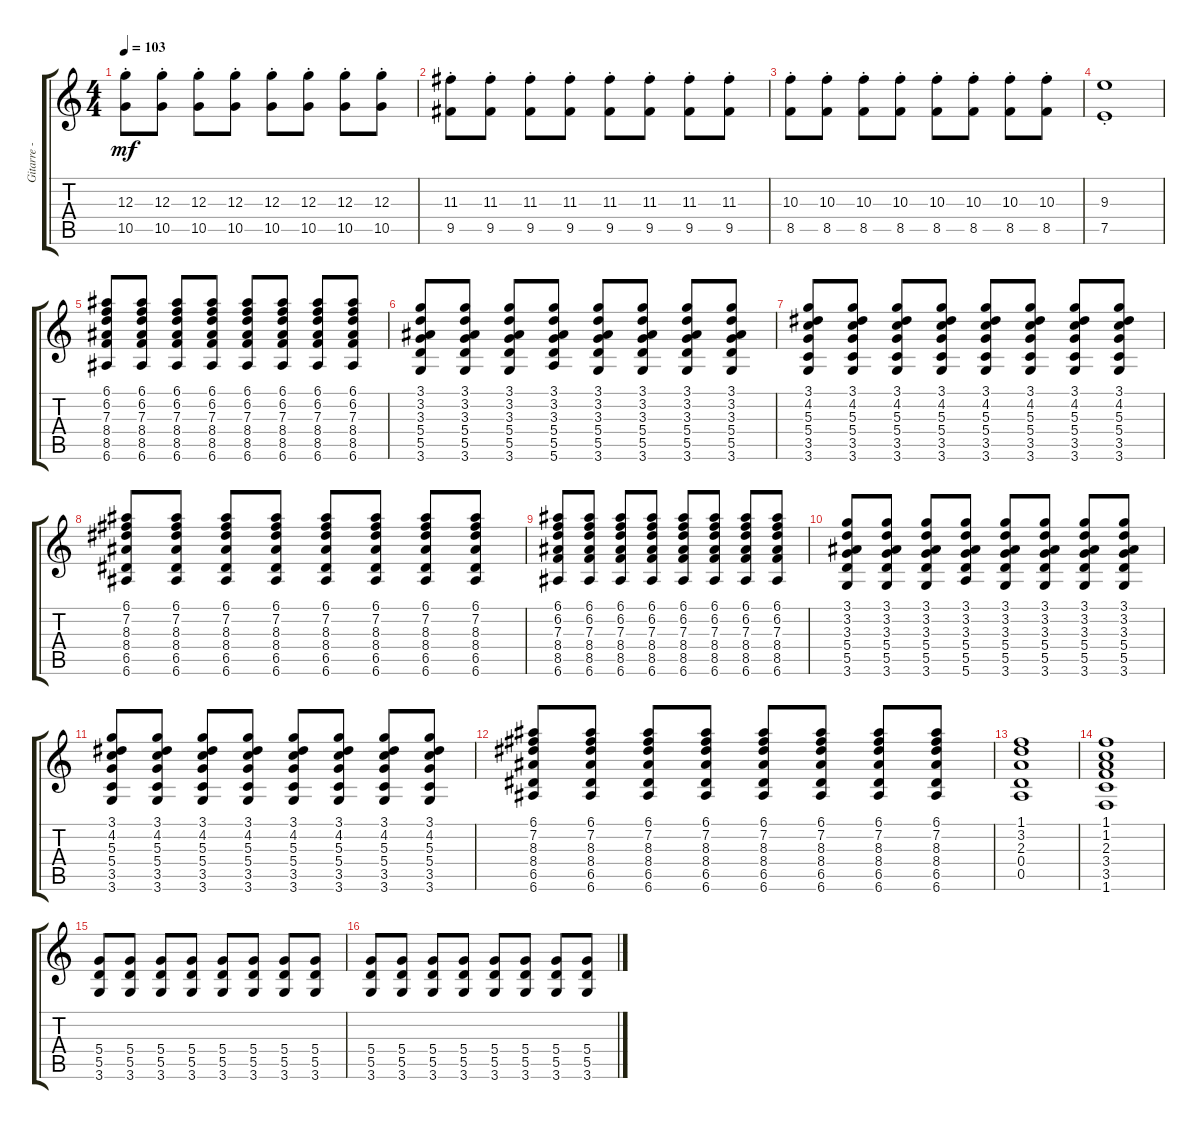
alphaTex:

\track ("Gitarre - 2" "Gitarre - ") {instrument overdrivenguitar}
\staff {score tabs}
\tuning (E4 B3 G3 D3 A2 E2) {hide}
\ts (4 4)
\tempo 103
\clef g2
\ks c
(12.3{st} 10.5{st}).8{dy mf} (12.3{st} 10.5{st}).8 (12.3{st} 10.5{st}).8 (12.3{st} 10.5{st}).8 (12.3{st} 10.5{st}).8 (12.3{st} 10.5{st}).8 (12.3{st} 10.5{st}).8 (12.3{st} 10.5{st}).8 |
(11.3{st} 9.5{st}).8 (11.3{st} 9.5{st}).8 (11.3{st} 9.5{st}).8 (11.3{st} 9.5{st}).8 (11.3{st} 9.5{st}).8 (11.3{st} 9.5{st}).8 (11.3{st} 9.5{st}).8 (11.3{st} 9.5{st}).8 |
(10.3{st} 8.5{st}).8 (10.3{st} 8.5{st}).8 (10.3{st} 8.5{st}).8 (10.3{st} 8.5{st}).8 (10.3{st} 8.5{st}).8 (10.3{st} 8.5{st}).8 (10.3{st} 8.5{st}).8 (10.3{st} 8.5{st}).8 |
(9.3{st} 7.5{st}).1 |
(6.1 6.2 7.3 8.4 8.5 6.6).8{instrument overdrivenguitar} (6.1 6.2 7.3 8.4 8.5 6.6).8 (6.1 6.2 7.3 8.4 8.5 6.6).8 (6.1 6.2 7.3 8.4 8.5 6.6).8 (6.1 6.2 7.3 8.4 8.5 6.6).8 (6.1 6.2 7.3 8.4 8.5 6.6).8 (6.1 6.2 7.3 8.4 8.5 6.6).8 (6.1 6.2 7.3 8.4 8.5 6.6).8 |
(3.1 3.2 3.3 5.4 5.5 3.6).8 (3.1 3.2 3.3 5.4 5.5 3.6).8 (3.1 3.2 3.3 5.4 5.5 3.6).8 (3.1 3.2 3.3 5.4 5.5 5.6).8 (3.1 3.2 3.3 5.4 5.5 3.6).8 (3.1 3.2 3.3 5.4 5.5 3.6).8 (3.1 3.2 3.3 5.4 5.5 3.6).8 (3.1 3.2 3.3 5.4 5.5 3.6).8 |
(3.1 4.2 5.3 5.4 3.5 3.6).8 (3.1 4.2 5.3 5.4 3.5 3.6).8 (3.1 4.2 5.3 5.4 3.5 3.6).8 (3.1 4.2 5.3 5.4 3.5 3.6).8 (3.1 4.2 5.3 5.4 3.5 3.6).8 (3.1 4.2 5.3 5.4 3.5 3.6).8 (3.1 4.2 5.3 5.4 3.5 3.6).8 (3.1 4.2 5.3 5.4 3.5 3.6).8 |
(6.1 7.2 8.3 8.4 6.5 6.6).8 (6.1 7.2 8.3 8.4 6.5 6.6).8 (6.1 7.2 8.3 8.4 6.5 6.6).8 (6.1 7.2 8.3 8.4 6.5 6.6).8 (6.1 7.2 8.3 8.4 6.5 6.6).8 (6.1 7.2 8.3 8.4 6.5 6.6).8 (6.1 7.2 8.3 8.4 6.5 6.6).8 (6.1 7.2 8.3 8.4 6.5 6.6).8 |
(6.1 6.2 7.3 8.4 8.5 6.6).8{instrument overdrivenguitar} (6.1 6.2 7.3 8.4 8.5 6.6).8 (6.1 6.2 7.3 8.4 8.5 6.6).8 (6.1 6.2 7.3 8.4 8.5 6.6).8 (6.1 6.2 7.3 8.4 8.5 6.6).8 (6.1 6.2 7.3 8.4 8.5 6.6).8 (6.1 6.2 7.3 8.4 8.5 6.6).8 (6.1 6.2 7.3 8.4 8.5 6.6).8 |
(3.1 3.2 3.3 5.4 5.5 3.6).8 (3.1 3.2 3.3 5.4 5.5 3.6).8 (3.1 3.2 3.3 5.4 5.5 3.6).8 (3.1 3.2 3.3 5.4 5.5 5.6).8 (3.1 3.2 3.3 5.4 5.5 3.6).8 (3.1 3.2 3.3 5.4 5.5 3.6).8 (3.1 3.2 3.3 5.4 5.5 3.6).8 (3.1 3.2 3.3 5.4 5.5 3.6).8 |
(3.1 4.2 5.3 5.4 3.5 3.6).8 (3.1 4.2 5.3 5.4 3.5 3.6).8 (3.1 4.2 5.3 5.4 3.5 3.6).8 (3.1 4.2 5.3 5.4 3.5 3.6).8 (3.1 4.2 5.3 5.4 3.5 3.6).8 (3.1 4.2 5.3 5.4 3.5 3.6).8 (3.1 4.2 5.3 5.4 3.5 3.6).8 (3.1 4.2 5.3 5.4 3.5 3.6).8 |
(6.1 7.2 8.3 8.4 6.5 6.6).8 (6.1 7.2 8.3 8.4 6.5 6.6).8 (6.1 7.2 8.3 8.4 6.5 6.6).8 (6.1 7.2 8.3 8.4 6.5 6.6).8 (6.1 7.2 8.3 8.4 6.5 6.6).8 (6.1 7.2 8.3 8.4 6.5 6.6).8 (6.1 7.2 8.3 8.4 6.5 6.6).8 (6.1 7.2 8.3 8.4 6.5 6.6).8 |
(1.1 3.2 2.3 0.4 0.5).1 |
(1.1 1.2 2.3 3.4 3.5 1.6).1 |
(5.4 5.5 3.6).8 (5.4 5.5 3.6).8 (5.4 5.5 3.6).8 (5.4 5.5 3.6).8 (5.4 5.5 3.6).8 (5.4 5.5 3.6).8 (5.4 5.5 3.6).8 (5.4 5.5 3.6).8 |
(5.4 5.5 3.6).8 (5.4 5.5 3.6).8 (5.4 5.5 3.6).8 (5.4 5.5 3.6).8 (5.4 5.5 3.6).8 (5.4 5.5 3.6).8 (5.4 5.5 3.6).8 (5.4 5.5 3.6).8
